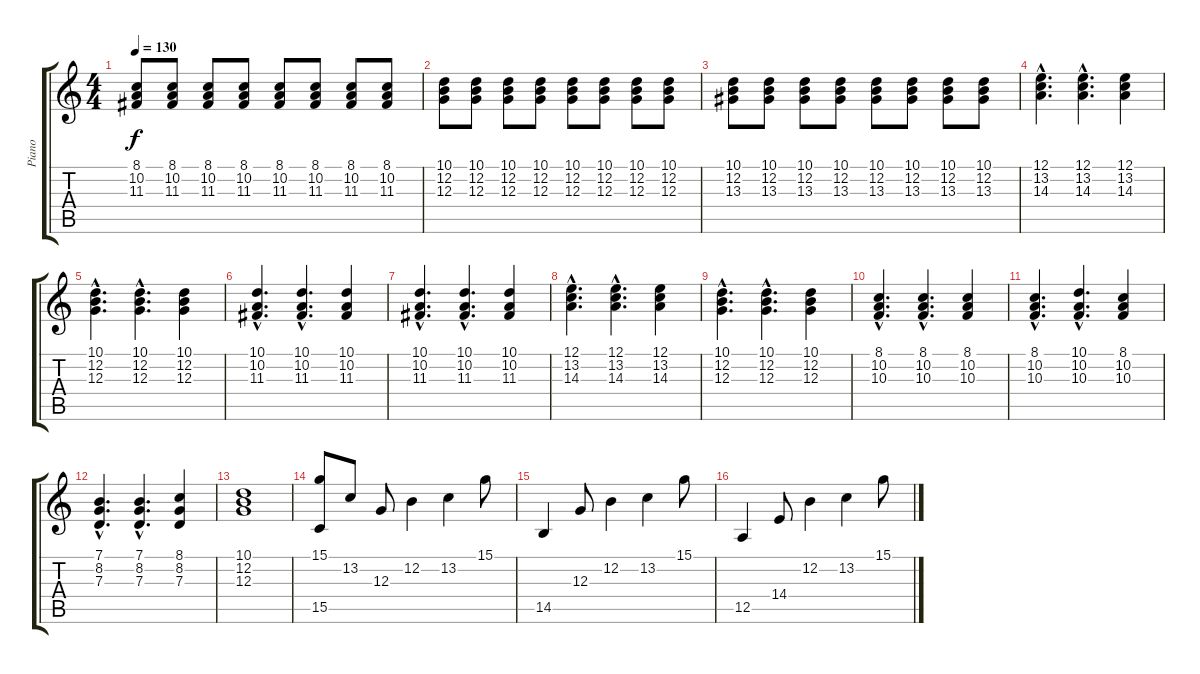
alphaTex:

\track ("Piano" "Piano") {instrument electricgrandpiano}
\staff {score tabs}
\tuning (E4 B3 G3 D3 A2 E2) {hide}
\ts (4 4)
\tempo 130
\clef g2
\ks c
(8.1 10.2 11.3).8{dy f} (8.1 10.2 11.3).8 (8.1 10.2 11.3).8 (8.1 10.2 11.3).8 (8.1 10.2 11.3).8 (8.1 10.2 11.3).8 (8.1 10.2 11.3).8 (8.1 10.2 11.3).8 |
(10.1 12.2 12.3).8 (10.1 12.2 12.3).8 (10.1 12.2 12.3).8 (10.1 12.2 12.3).8 (10.1 12.2 12.3).8 (10.1 12.2 12.3).8 (10.1 12.2 12.3).8 (10.1 12.2 12.3).8 |
(10.1 12.2 13.3).8 (10.1 12.2 13.3).8 (10.1 12.2 13.3).8 (10.1 12.2 13.3).8 (10.1 12.2 13.3).8 (10.1 12.2 13.3).8 (10.1 12.2 13.3).8 (10.1 12.2 13.3).8 |
(12.1{hac} 13.2{hac} 14.3{hac}).4{d} (12.1{hac} 13.2{hac} 14.3{hac}).4{d} (12.1 13.2 14.3).4 |
(10.1{hac} 12.2{hac} 12.3{hac}).4{d} (10.1{hac} 12.2{hac} 12.3{hac}).4{d} (10.1 12.2 12.3).4 |
(10.1{hac} 10.2{hac} 11.3{hac}).4{d} (10.1{hac} 10.2{hac} 11.3{hac}).4{d} (10.1 10.2 11.3).4 |
(10.1{hac} 10.2{hac} 11.3{hac}).4{d} (10.1{hac} 10.2{hac} 11.3{hac}).4{d} (10.1 10.2 11.3).4 |
(12.1{hac} 13.2{hac} 14.3{hac}).4{d} (12.1{hac} 13.2{hac} 14.3{hac}).4{d} (12.1 13.2 14.3).4 |
(10.1{hac} 12.2{hac} 12.3{hac}).4{d} (10.1{hac} 12.2{hac} 12.3{hac}).4{d} (10.1 12.2 12.3).4 |
(8.1{hac} 10.2{hac} 10.3{hac}).4{d} (8.1{hac} 10.2{hac} 10.3{hac}).4{d} (8.1 10.2 10.3).4 |
(8.1{hac} 10.2{hac} 10.3{hac}).4{d} (10.1{hac} 10.2{hac} 10.3{hac}).4{d} (8.1 10.2 10.3).4 |
(7.1{hac} 8.2{hac} 7.3{hac}).4{d} (7.1{hac} 8.2{hac} 7.3{hac}).4{d} (8.1 8.2 7.3).4 |
(10.1 12.2 12.3).1 |
(15.1 15.5).8 13.2.8 12.3.8 12.2.4 13.2.4 15.1.8 |
14.5.4 12.3.8 12.2.4 13.2.4 15.1.8 |
12.5.4 14.4.8 12.2.4 13.2.4 15.1.8
